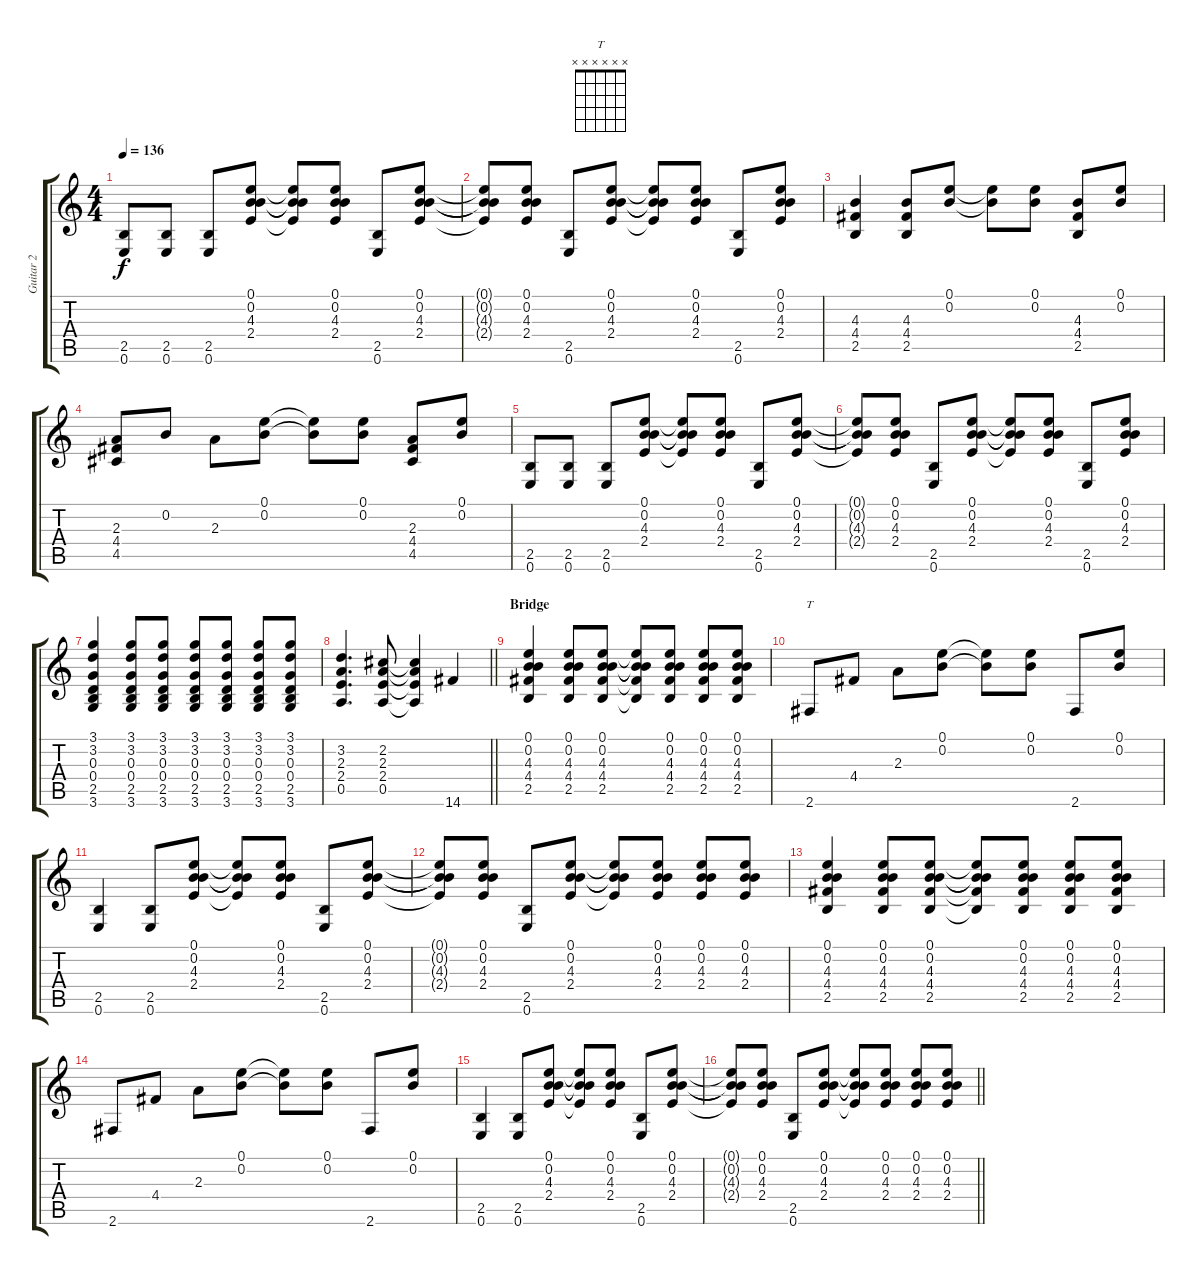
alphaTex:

\track ("Guitar 2" "Guitar 2") {instrument overdrivenguitar}
\staff {score tabs}
\tuning (E4 B3 G3 D3 A2 E2) {hide}
\chord ("T" x x x x x x)
\ts (4 4)
\tempo 136
\clef g2
\ks c
(2.5 0.6).8{dy f} (2.5 0.6).8 (2.5 0.6).8 (0.1 0.2 4.3 2.4).8 (0.1{t} 0.2{t} 4.3{t} 2.4{t}).8 (0.1 0.2 4.3 2.4).8 (2.5 0.6).8 (0.1 0.2 4.3 2.4).8 |
(0.1{t} 0.2{t} 4.3{t} 2.4{t}).8 (0.1 0.2 4.3 2.4).8 (2.5 0.6).8 (0.1 0.2 4.3 2.4).8 (0.1{t} 0.2{t} 4.3{t} 2.4{t}).8 (0.1 0.2 4.3 2.4).8 (2.5 0.6).8 (0.1 0.2 4.3 2.4).8 |
(4.3 4.4 2.5).4 (4.3 4.4 2.5).8 (0.1 0.2).8 (0.1{t} 0.2{t}).8 (0.1 0.2).8 (4.3 4.4 2.5).8 (0.1 0.2).8 |
(2.3 4.4 4.5).8 0.2.8 2.3.8 (0.1 0.2).8 (0.1{t} 0.2{t}).8 (0.1 0.2).8 (2.3 4.4 4.5).8 (0.1 0.2).8 |
(2.5 0.6).8 (2.5 0.6).8 (2.5 0.6).8 (0.1 0.2 4.3 2.4).8 (0.1{t} 0.2{t} 4.3{t} 2.4{t}).8 (0.1 0.2 4.3 2.4).8 (2.5 0.6).8 (0.1 0.2 4.3 2.4).8 |
(0.1{t} 0.2{t} 4.3{t} 2.4{t}).8 (0.1 0.2 4.3 2.4).8 (2.5 0.6).8 (0.1 0.2 4.3 2.4).8 (0.1{t} 0.2{t} 4.3{t} 2.4{t}).8 (0.1 0.2 4.3 2.4).8 (2.5 0.6).8 (0.1 0.2 4.3 2.4).8 |
(3.1 3.2 0.3 0.4 2.5 3.6).4 (3.1 3.2 0.3 0.4 2.5 3.6).8 (3.1 3.2 0.3 0.4 2.5 3.6).8 (3.1 3.2 0.3 0.4 2.5 3.6).8 (3.1 3.2 0.3 0.4 2.5 3.6).8 (3.1 3.2 0.3 0.4 2.5 3.6).8 (3.1 3.2 0.3 0.4 2.5 3.6).8 |
\barLineRight lightlight
(3.2 2.3 2.4 0.5).4{d} (2.2 2.3 2.4 0.5).8 (2.2{t} 2.3{t} 2.4{t} 0.5{t}).4 14.6.4 |
\section ("" "Bridge")
(0.1 0.2 4.3 4.4 2.5).4 (0.1 0.2 4.3 4.4 2.5).8 (0.1 0.2 4.3 4.4 2.5).8 (0.1{t} 0.2{t} 4.3{t} 4.4{t} 2.5{t}).8 (0.1 0.2 4.3 4.4 2.5).8 (0.1 0.2 4.3 4.4 2.5).8 (0.1 0.2 4.3 4.4 2.5).8 |
2.6.8{ch "T"} 4.4.8 2.3.8 (0.1 0.2).8 (0.1{t} 0.2{t}).8 (0.1 0.2).8 2.6.8 (0.1 0.2).8 |
(2.5 0.6).4 (2.5 0.6).8 (0.1 0.2 4.3 2.4).8 (0.1{t} 0.2{t} 4.3{t} 2.4{t}).8 (0.1 0.2 4.3 2.4).8 (2.5 0.6).8 (0.1 0.2 4.3 2.4).8 |
(0.1{t} 0.2{t} 4.3{t} 2.4{t}).8 (0.1 0.2 4.3 2.4).8 (2.5 0.6).8 (0.1 0.2 4.3 2.4).8 (0.1{t} 0.2{t} 4.3{t} 2.4{t}).8 (0.1 0.2 4.3 2.4).8 (0.1 0.2 4.3 2.4).8 (0.1 0.2 4.3 2.4).8 |
(0.1 0.2 4.3 4.4 2.5).4 (0.1 0.2 4.3 4.4 2.5).8 (0.1 0.2 4.3 4.4 2.5).8 (0.1{t} 0.2{t} 4.3{t} 4.4{t} 2.5{t}).8 (0.1 0.2 4.3 4.4 2.5).8 (0.1 0.2 4.3 4.4 2.5).8 (0.1 0.2 4.3 4.4 2.5).8 |
2.6.8 4.4.8 2.3.8 (0.1 0.2).8 (0.1{t} 0.2{t}).8 (0.1 0.2).8 2.6.8 (0.1 0.2).8 |
(2.5 0.6).4 (2.5 0.6).8 (0.1 0.2 4.3 2.4).8 (0.1{t} 0.2{t} 4.3{t} 2.4{t}).8 (0.1 0.2 4.3 2.4).8 (2.5 0.6).8 (0.1 0.2 4.3 2.4).8 |
\barLineRight lightlight
(0.1{t} 0.2{t} 4.3{t} 2.4{t}).8 (0.1 0.2 4.3 2.4).8 (2.5 0.6).8 (0.1 0.2 4.3 2.4).8 (0.1{t} 0.2{t} 4.3{t} 2.4{t}).8 (0.1 0.2 4.3 2.4).8 (0.1 0.2 4.3 2.4).8 (0.1 0.2 4.3 2.4).8
